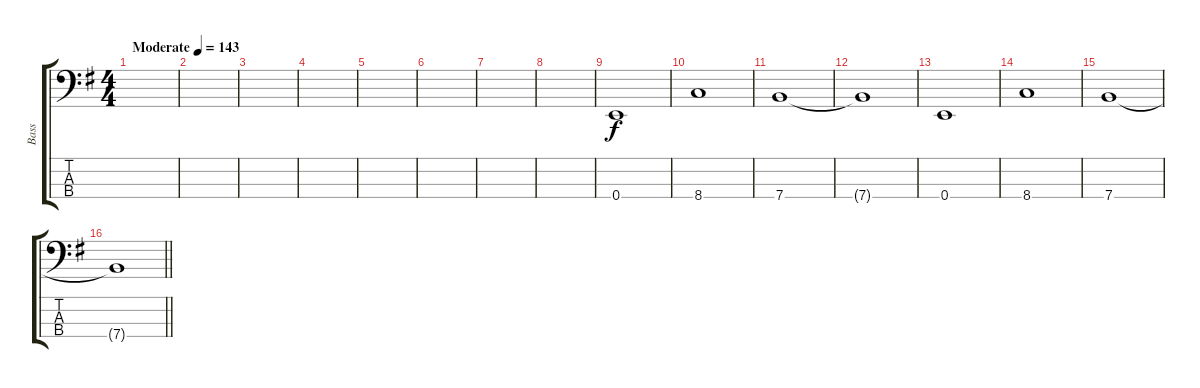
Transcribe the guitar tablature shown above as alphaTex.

\track ("Bass" "Bass") {instrument electricbassfinger}
\staff {score tabs}
\tuning (G2 D2 A1 E1) {hide}
\ts (4 4)
\tempo (143 "Moderate")
\clef f4
\ks eminor
|
|
|
|
|
|
|
|
0.4.1 |
8.4.1 |
7.4.1 |
7.4{t}.1 |
0.4.1 |
8.4.1 |
7.4.1 |
\barLineRight lightlight
7.4{t}.1
